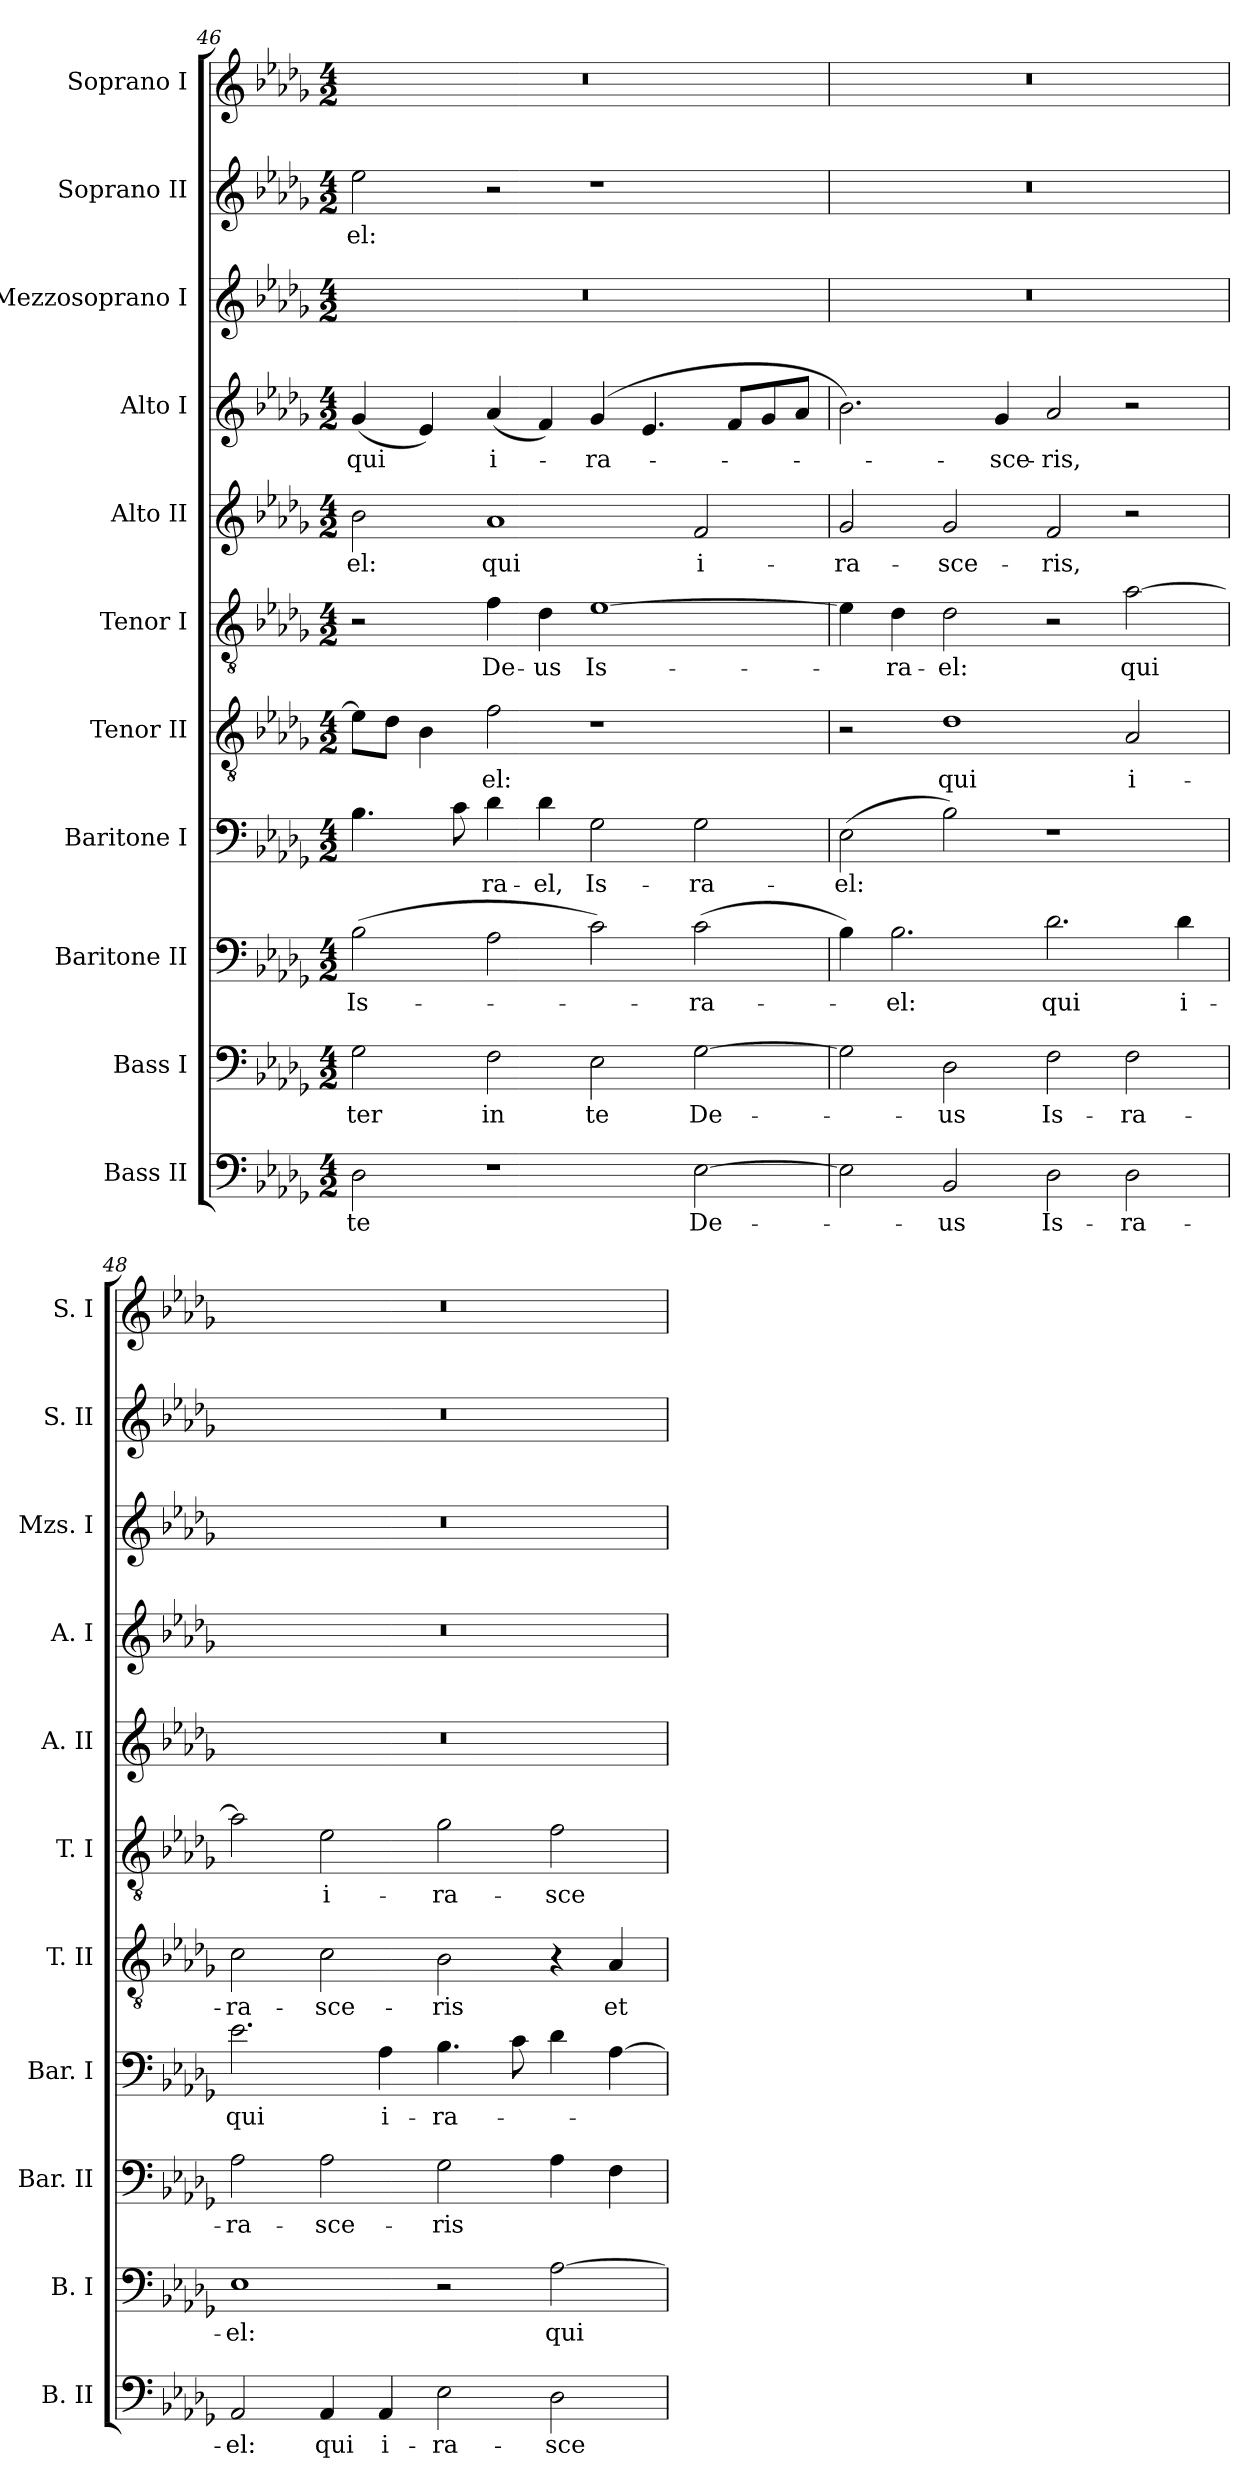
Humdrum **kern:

**kern	**text	**kern	**text	**kern	**text	**kern	**text	**kern	**text	**kern	**text	**kern	**text	**kern	**text	**kern	**kern	**text	**kern
*part11	*part11	*part10	*part10	*part9	*part9	*part8	*part8	*part7	*part7	*part6	*part6	*part5	*part5	*part4	*part4	*part3	*part2	*part2	*part1
*staff11	*staff11	*staff10	*staff10	*staff9	*staff9	*staff8	*staff8	*staff7	*staff7	*staff6	*staff6	*staff5	*staff5	*staff4	*staff4	*staff3	*staff2	*staff2	*staff1
*I"Bass II	*	*I"Bass I	*	*I"Baritone II	*	*I"Baritone I	*	*I"Tenor II	*	*I"Tenor I	*	*I"Alto II	*	*I"Alto I	*	*I"Mezzosoprano I	*I"Soprano II	*	*I"Soprano I
*I'B. II	*	*I'B. I	*	*I'Bar. II	*	*I'Bar. I	*	*I'T. II	*	*I'T. I	*	*I'A. II	*	*I'A. I	*	*I'Mzs. I	*I'S. II	*	*I'S. I
*clefF4	*	*clefF4	*	*clefF4	*	*clefF4	*	*clefGv2	*	*clefGv2	*	*clefG2	*	*clefG2	*	*clefG2	*clefG2	*	*clefG2
*k[b-e-a-d-g-]	*	*k[b-e-a-d-g-]	*	*k[b-e-a-d-g-]	*	*k[b-e-a-d-g-]	*	*k[b-e-a-d-g-]	*	*k[b-e-a-d-g-]	*	*k[b-e-a-d-g-]	*	*k[b-e-a-d-g-]	*	*k[b-e-a-d-g-]	*k[b-e-a-d-g-]	*	*k[b-e-a-d-g-]
*D-:	*	*D-:	*	*D-:	*	*D-:	*	*D-:	*	*D-:	*	*D-:	*	*D-:	*	*D-:	*D-:	*	*D-:
*M4/2	*	*M4/2	*	*M4/2	*	*M4/2	*	*M4/2	*	*M4/2	*	*M4/2	*	*M4/2	*	*M4/2	*M4/2	*	*M4/2
=46	=46	=46	=46	=46	=46	=46	=46	=46	=46	=46	=46	=46	=46	=46	=46	=46	=46	=46	=46
2D-\	te	2G-\	-ter	(2B-\	Is-	4.B-\	.	8e-\L]	.	2r	.	2b-\	-el:	(4g-/	qui	0r	2ee-\	-el:	0r
.	.	.	.	.	.	.	.	8d-\J	.	.	.	.	.	.	.	.	.	.	.
.	.	.	.	.	.	.	.	4B-\	.	.	.	.	.	4e-/)	.	.	.	.	.
.	.	.	.	.	.	8c\	.	.	.	.	.	.	.	.	.	.	.	.	.
1r	.	2F\	in	2A-\	.	4d-\	ra-	2f\	-el:	4f\	De-	1a-	qui	(4a-/	i-	.	2r	.	.
.	.	.	.	.	.	4d-\	-el,	.	.	4d-\	-us	.	.	4f/)	.	.	.	.	.
.	.	2E-\	te	2c\)	.	2G-\	Is-	1r	.	[1e-	Is-	.	.	(4g-/	-ra-	.	1r	.	.
.	.	.	.	.	.	.	.	.	.	.	.	.	.	4.e-/	.	.	.	.	.
[2E-\	De-	[2G-\	De-	(2c\	ra-	2G-\	-ra-	.	.	.	.	2f/	i-	.	.	.	.	.	.
.	.	.	.	.	.	.	.	.	.	.	.	.	.	8f/L	.	.	.	.	.
.	.	.	.	.	.	.	.	.	.	.	.	.	.	8g-/	.	.	.	.	.
.	.	.	.	.	.	.	.	.	.	.	.	.	.	8a-/J	.	.	.	.	.
!!LO:PB:g=z
=47	=47	=47	=47	=47	=47	=47	=47	=47	=47	=47	=47	=47	=47	=47	=47	=47	=47	=47	=47
2E-\]	.	2G-\]	.	4B-\)	.	(2E-\	-el:	2r	.	4e-\]	.	2g-/	-ra-	2.b-\)	.	0r	0r	.	0r
.	.	.	.	2.B-\	-el:	.	.	.	.	4d-\	ra-	.	.	.	.	.	.	.	.
2BB-/	-us	2D-\	-us	.	.	2B-\)	.	1d-	qui	2d-\	-el:	2g-/	-sce-	.	.	.	.	.	.
.	.	.	.	.	.	.	.	.	.	.	.	.	.	4g-/	-sce-	.	.	.	.
2D-\	Is-	2F\	Is-	2.d-\	-qui	1r	.	.	.	2r	.	2f/	-ris,	2a-/	-ris,	.	.	.	.
2D-\	-ra-	2F\	-ra-	.	.	.	.	2A-/	i-	[2a-\	-qui	2r	.	2r	.	.	.	.	.
.	.	.	.	4d-\	i-	.	.	.	.	.	.	.	.	.	.	.	.	.	.
=48	=48	=48	=48	=48	=48	=48	=48	=48	=48	=48	=48	=48	=48	=48	=48	=48	=48	=48	=48
2AA-/	-el:	1E-	-el:	2A-\	-ra-	2.e-\	qui	2c\	-ra-	2a-\]	.	0r	.	0r	.	0r	0r	.	0r
4AA-/	qui	.	.	2A-\	-sce-	.	.	2c\	-sce-	2e-\	i-	.	.	.	.	.	.	.	.
4AA-/	i-	.	.	.	.	4A-\	i-	.	.	.	.	.	.	.	.	.	.	.	.
2E-\	-ra-	2r	.	2G-\	-ris	4.B-\	-ra-	2B-\	-ris	2g-\	-ra-	.	.	.	.	.	.	.	.
.	.	.	.	.	.	8c\	.	.	.	.	.	.	.	.	.	.	.	.	.
2D-\	-sce-	[2A-\	qui	4A-\	.	4d-\	.	4r	.	2f\	-sce-	.	.	.	.	.	.	.	.
.	.	.	.	4F\	.	[4A-\	.	4A-/	et	.	.	.	.	.	.	.	.	.	.
=	=	=	=	=	=	=	=	=	=	=	=	=	=	=	=	=	=	=	=
*-	*-	*-	*-	*-	*-	*-	*-	*-	*-	*-	*-	*-	*-	*-	*-	*-	*-	*-	*-
